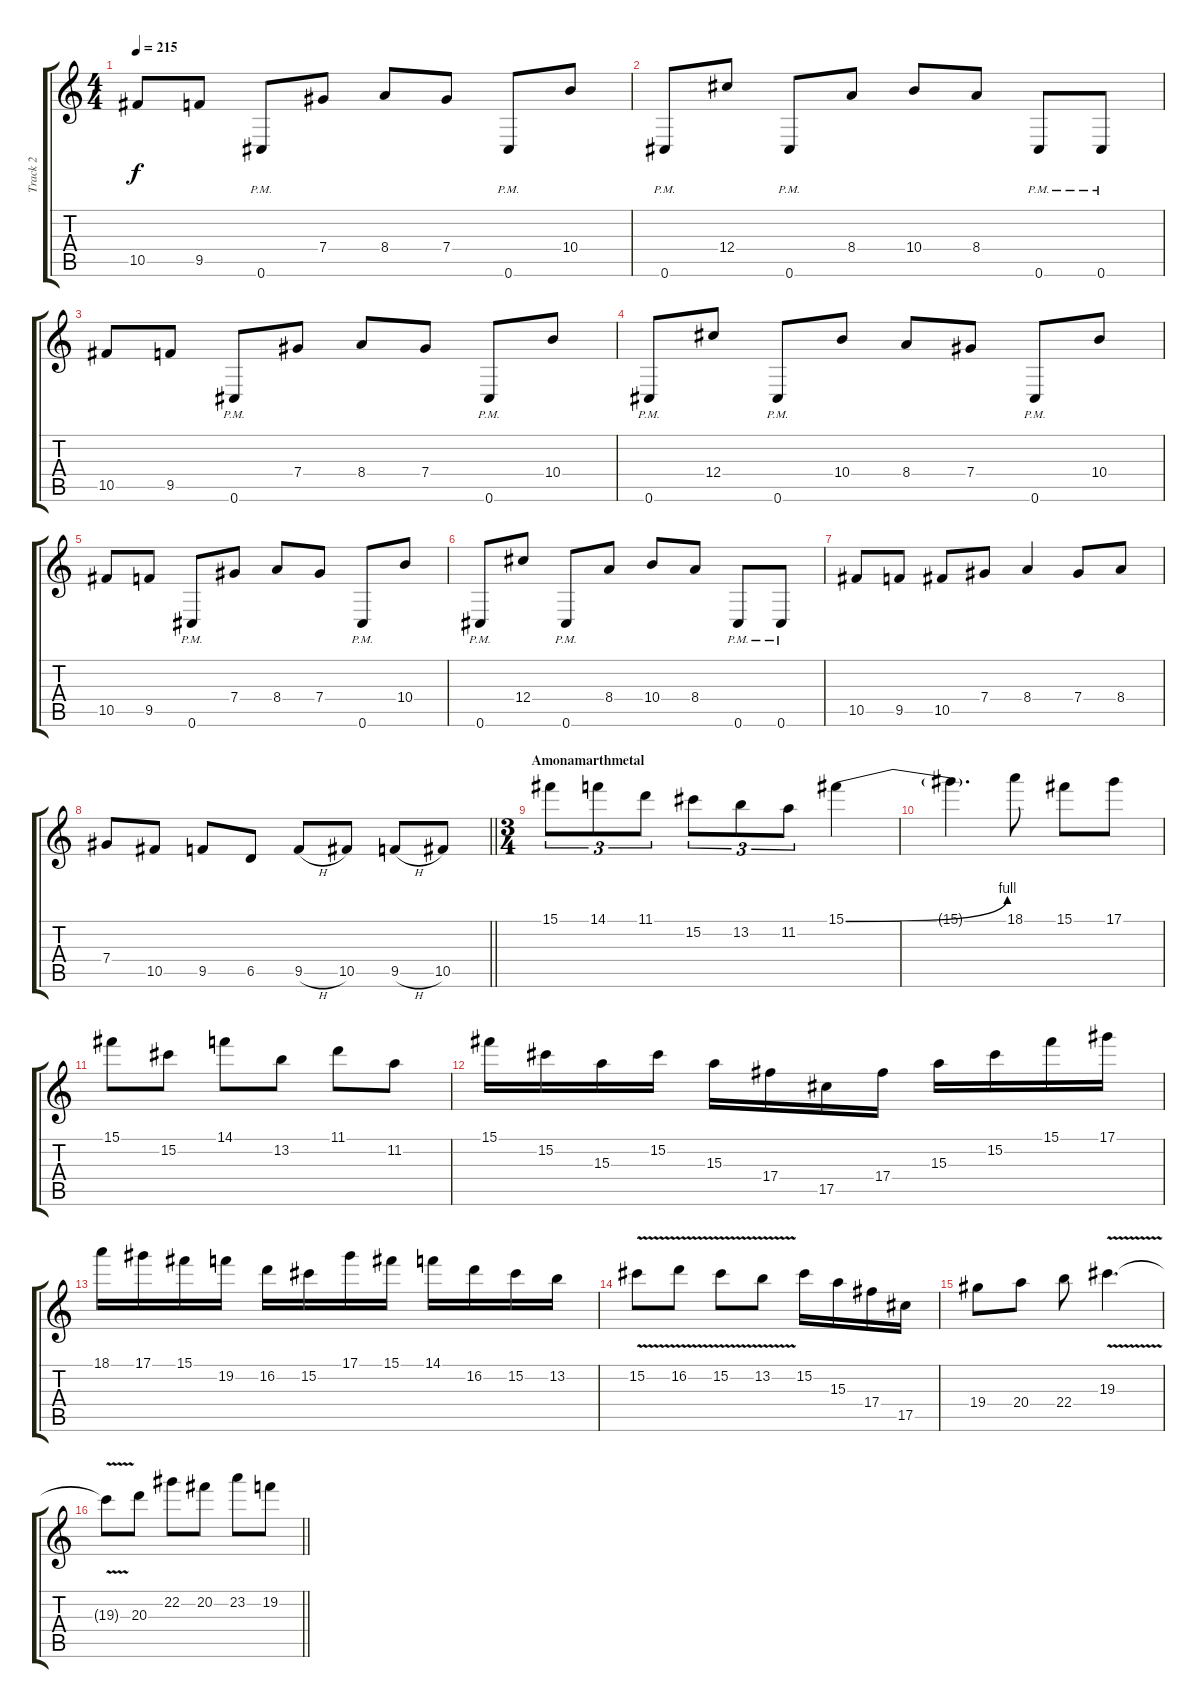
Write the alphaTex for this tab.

\track ("Track 2" "Track 2") {instrument distortionguitar}
\staff {score tabs}
\tuning (Eb4 Bb3 Gb3 Db3 Ab2 Db2) {hide}
\ts (4 4)
\tempo 215
\clef g2
\ks c
10.5.8{dy f} 9.5.8 0.6{pm}.8 7.4.8 8.4.8 7.4.8 0.6{pm}.8 10.4.8 |
0.6{pm}.8 12.4.8 0.6{pm}.8 8.4.8 10.4.8 8.4.8 0.6{pm}.8 0.6{pm}.8 |
10.5.8 9.5.8 0.6{pm}.8 7.4.8 8.4.8 7.4.8 0.6{pm}.8 10.4.8 |
0.6{pm}.8 12.4.8 0.6{pm}.8 10.4.8 8.4.8 7.4.8 0.6{pm}.8 10.4.8 |
10.5.8 9.5.8 0.6{pm}.8 7.4.8 8.4.8 7.4.8 0.6{pm}.8 10.4.8 |
0.6{pm}.8 12.4.8 0.6{pm}.8 8.4.8 10.4.8 8.4.8 0.6{pm}.8 0.6{pm}.8 |
10.5.8 9.5.8 10.5.8 7.4.8 8.4.4 7.4.8 8.4.8 |
\barLineRight lightlight
7.4.8 10.5.8 9.5.8 6.5.8 9.5{h}.8 10.5.8 9.5{h}.8 10.5.8 |
\ts (3 4)
\section ("" "Amonamarthmetal")
15.1.8{tu (3 2)} 14.1.8{tu (3 2)} 11.1.8{tu (3 2)} 15.2.8{tu (3 2)} 13.2.8{tu (3 2)} 11.2.8{tu (3 2)} 15.1{be (bend 0 0 60 4)}.4 |
15.1{t}.4{d} 18.1.8 15.1.8 17.1.8 |
15.1.8 15.2.8 14.1.8 13.2.8 11.1.8 11.2.8 |
15.1.16 15.2.16 15.3.16 15.2.16 15.3.16 17.4.16 17.5.16 17.4.16 15.3.16 15.2.16 15.1.16 17.1.16 |
18.1.16 17.1.16 15.1.16 19.2.16 16.2.16 15.2.16 17.1.16 15.1.16 14.1.16 16.2.16 15.2.16 13.2.16 |
15.2{v}.8 16.2{v}.8 15.2{v}.8 13.2{v}.8 15.2.16 15.3.16 17.4.16 17.5.16 |
19.4.8 20.4.8 22.4.8 19.3{v}.4{d} |
\barLineRight lightlight
19.3{t}.8 20.3.8 22.2.8 20.2.8 23.2.8 19.2.8
